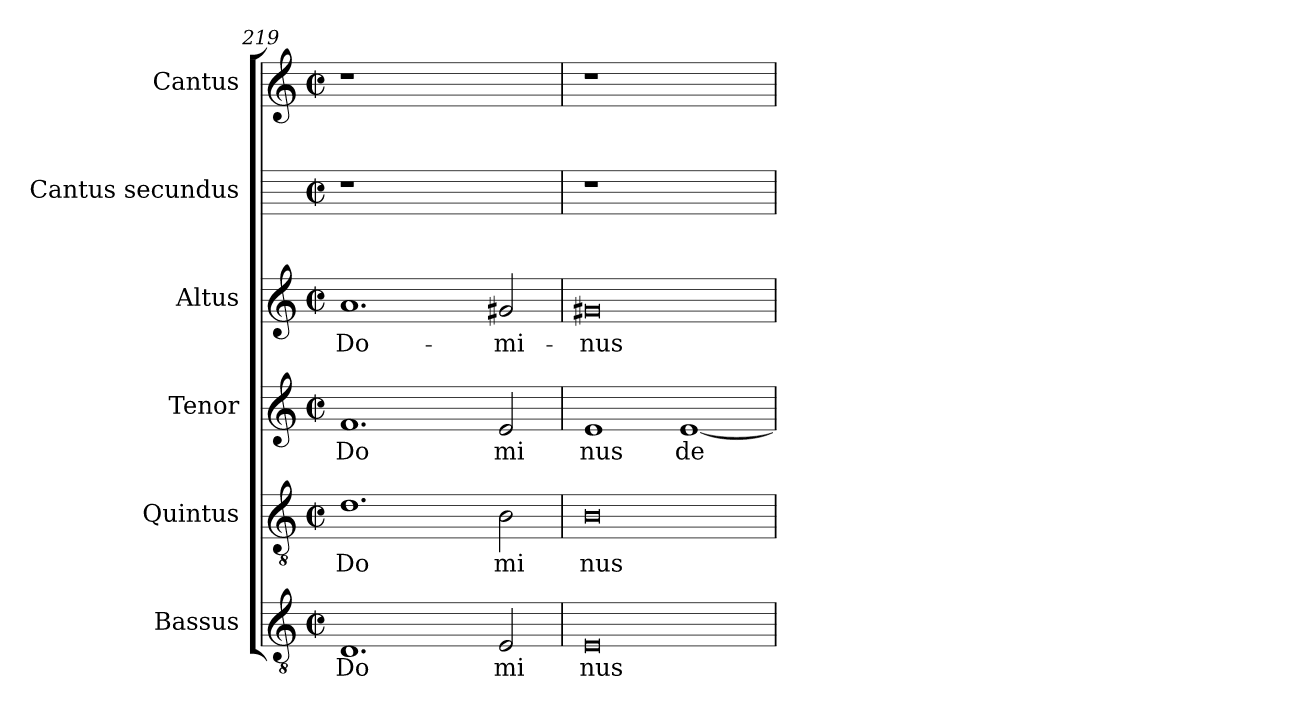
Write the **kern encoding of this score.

**kern	**text	**kern	**text	**kern	**text	**kern	**text	**kern	**kern
*part6	*part6	*part5	*part5	*part4	*part4	*part3	*part3	*part2	*part1
*staff6	*staff6	*staff5	*staff5	*staff4	*staff4	*staff3	*staff3	*staff2	*staff1
*I"Bassus	*	*I"Quintus	*	*I"Tenor	*	*I"Altus	*	*I"Cantus  secundus	*I"Cantus
*I'B	*	*I'Q	*	*I'T	*	*I'A	*	*	*I'C
*clefGv2	*	*clefGv2	*	*clefG2	*	*clefG2	*	*	*clefG2
*k[]	*	*k[]	*	*k[]	*	*k[]	*	*k[]	*k[]
*C:	*	*C:	*	*C:	*	*C:	*	*C:	*C:
*M2/2	*	*M2/2	*	*M2/2	*	*M2/2	*	*M2/2	*M2/2
*met(c|)	*	*met(c|)	*	*met(c|)	*	*met(c|)	*	*met(c|)	*met(c|)
=219	=219	=219	=219	=219	=219	=219	=219	=219	=219
!	!LO:LY:b:cj	!	!LO:LY:b:cj	!	!LO:LY:b:cj	!	!LO:LY:b:cj	!	!
1.D	Do	1.d	Do	1.f	Do	1.a	Do-	1r	1r
.	.	.	.	.	.	.	.	1ryy	1ryy
!	!LO:LY:b:cj	!	!LO:LY:b:cj	!	!LO:LY:b:cj	!	!LO:LY:b:cj	!	!
2E/	mi	2B\	mi	2e/	mi	2g#X/	-mi-	.	.
=220	=220	=220	=220	=220	=220	=220	=220	=220	=220
!	!LO:LY:b:cj	!	!LO:LY:b:cj	!	!LO:LY:b:cj	!	!LO:LY:b:cj	!	!
0E	nus	0B	nus	1e	nus	0g#X	-nus	1r	1r
!	!	!	!	!	!LO:LY:b:cj	!	!	!	!
.	.	.	.	[<1e	de	.	.	1ryy	1ryy
=	=	=	=	=	=	=	=	=	=
*-	*-	*-	*-	*-	*-	*-	*-	*-	*-
